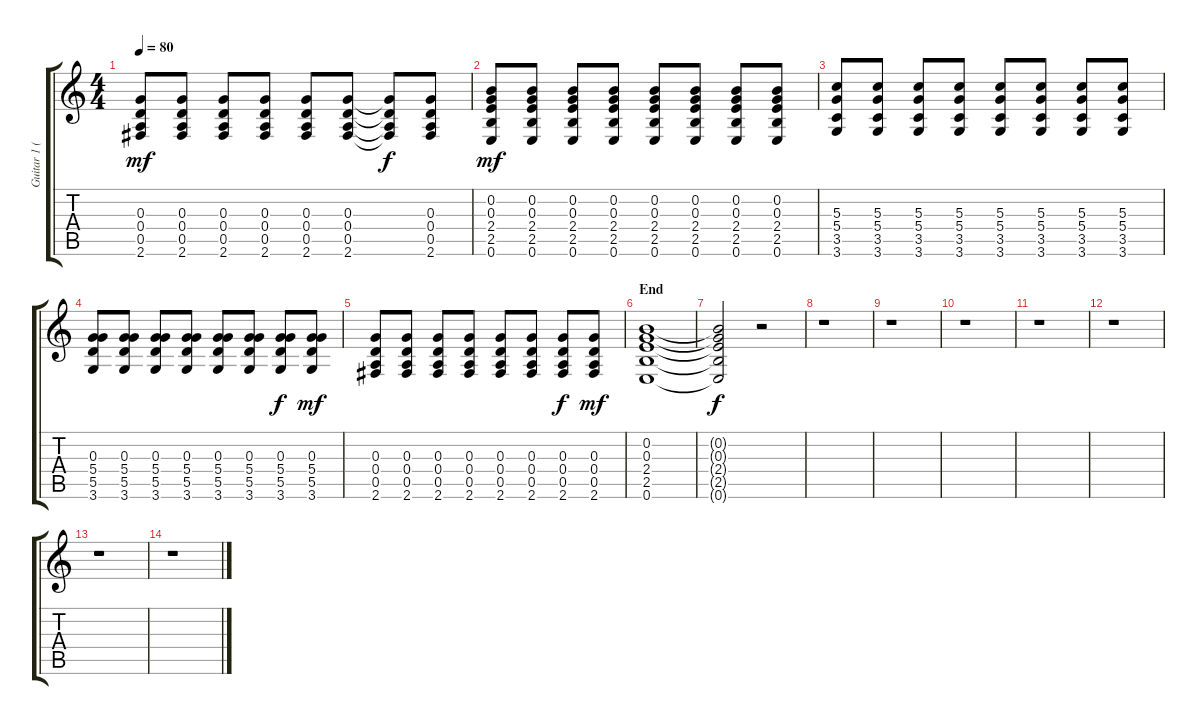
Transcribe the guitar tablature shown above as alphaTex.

\track ("Guitar 1 (Rythm)" "Guitar 1 (") {instrument electricguitarclean}
\staff {score tabs}
\tuning (E4 B3 G3 D3 A2 E2) {hide}
\ts (4 4)
\tempo 80
\clef g2
\ks c
(0.3 0.4 0.5 2.6).8{dy mf} (0.3 0.4 0.5 2.6).8 (0.3 0.4 0.5 2.6).8 (0.3 0.4 0.5 2.6).8 (0.3 0.4 0.5 2.6).8 (0.3 0.4 0.5 2.6).8 (0.3{t} 0.4{t} 0.5{t} 2.6{t}).8{dy f} (0.3 0.4 0.5 2.6).8 |
(0.2 0.3 2.4 2.5 0.6).8{dy mf} (0.2 0.3 2.4 2.5 0.6).8 (0.2 0.3 2.4 2.5 0.6).8 (0.2 0.3 2.4 2.5 0.6).8 (0.2 0.3 2.4 2.5 0.6).8 (0.2 0.3 2.4 2.5 0.6).8 (0.2 0.3 2.4 2.5 0.6).8 (0.2 0.3 2.4 2.5 0.6).8 |
(5.3 5.4 3.5 3.6).8 (5.3 5.4 3.5 3.6).8 (5.3 5.4 3.5 3.6).8 (5.3 5.4 3.5 3.6).8 (5.3 5.4 3.5 3.6).8 (5.3 5.4 3.5 3.6).8 (5.3 5.4 3.5 3.6).8 (5.3 5.4 3.5 3.6).8 |
(0.3 5.4 5.5 3.6).8 (0.3 5.4 5.5 3.6).8 (0.3 5.4 5.5 3.6).8 (0.3 5.4 5.5 3.6).8 (0.3 5.4 5.5 3.6).8 (0.3 5.4 5.5 3.6).8 (0.3 5.4 5.5 3.6).8{dy f} (0.3 5.4 5.5 3.6).8{dy mf} |
(0.3 0.4 0.5 2.6).8 (0.3 0.4 0.5 2.6).8 (0.3 0.4 0.5 2.6).8 (0.3 0.4 0.5 2.6).8 (0.3 0.4 0.5 2.6).8 (0.3 0.4 0.5 2.6).8 (0.3 0.4 0.5 2.6).8{dy f} (0.3 0.4 0.5 2.6).8{dy mf} |
\section ("" "End")
(0.2 0.3 2.4 2.5 0.6).1 |
(0.2{t} 0.3{t} 2.4{t} 2.5{t} 0.6{t}).2{dy f volume 9} r.2 |
r.1 |
r.1 |
r.1 |
r.1 |
r.1 |
r.1 |
r.1
